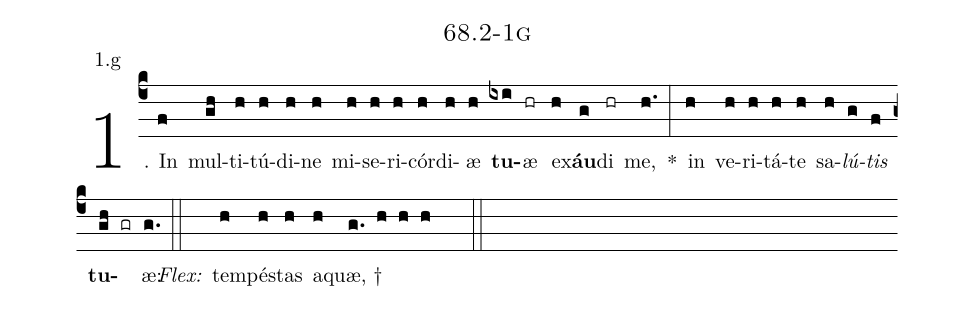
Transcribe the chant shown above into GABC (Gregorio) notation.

name: 68.2-1g;
annotation: 1.g;
%%
(c4)1. In(f) mul(gh)ti(h)tú(h)di(h)ne(h) mi(h)se(h)ri(h)cór(h)di(h)æ(h) <b>tu</b>(ixi)æ(hr) ex(h)<b>áu</b>(g)di(hr) me,(h.) *(:) in(h) ve(h)ri(h)tá(h)te(h) sa(h)<i>lú</i>(g)<i>tis</i>(f) <b>tu</b>(gh gr)æ:(g.) (::)
<i>Flex:</i>()  tem(h)pés(h)tas(h) a(h)quæ, †(g. h h h  ::)

%E(h) u(h) o(g) u(f) a(gh) e.(g.) (::)
